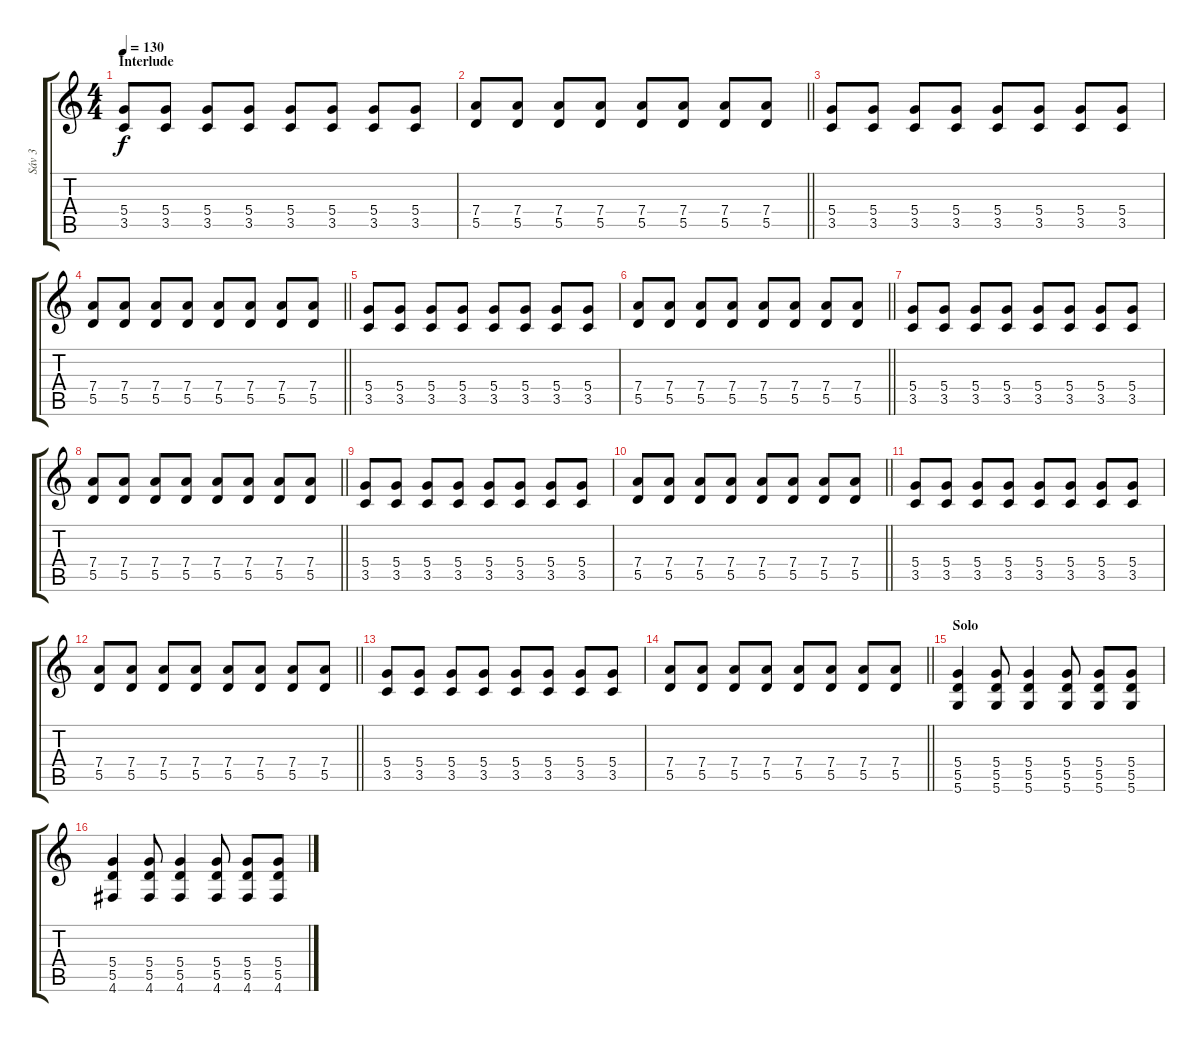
\track ("Sáv 3" "Sáv 3") {instrument acousticguitarsteel}
\staff {score tabs}
\tuning (E4 B3 G3 D3 A2 D2) {hide}
\ts (4 4)
\section ("" "Interlude")
\tempo 130
\clef g2
\ks c
(5.4 3.5).8{dy f} (5.4 3.5).8 (5.4 3.5).8 (5.4 3.5).8 (5.4 3.5).8 (5.4 3.5).8 (5.4 3.5).8 (5.4 3.5).8 |
\barLineRight lightlight
(7.4 5.5).8 (7.4 5.5).8 (7.4 5.5).8 (7.4 5.5).8 (7.4 5.5).8 (7.4 5.5).8 (7.4 5.5).8 (7.4 5.5).8 |
(5.4 3.5).8 (5.4 3.5).8 (5.4 3.5).8 (5.4 3.5).8 (5.4 3.5).8 (5.4 3.5).8 (5.4 3.5).8 (5.4 3.5).8 |
\barLineRight lightlight
(7.4 5.5).8 (7.4 5.5).8 (7.4 5.5).8 (7.4 5.5).8 (7.4 5.5).8 (7.4 5.5).8 (7.4 5.5).8 (7.4 5.5).8 |
(5.4 3.5).8 (5.4 3.5).8 (5.4 3.5).8 (5.4 3.5).8 (5.4 3.5).8 (5.4 3.5).8 (5.4 3.5).8 (5.4 3.5).8 |
\barLineRight lightlight
(7.4 5.5).8 (7.4 5.5).8 (7.4 5.5).8 (7.4 5.5).8 (7.4 5.5).8 (7.4 5.5).8 (7.4 5.5).8 (7.4 5.5).8 |
(5.4 3.5).8 (5.4 3.5).8 (5.4 3.5).8 (5.4 3.5).8 (5.4 3.5).8 (5.4 3.5).8 (5.4 3.5).8 (5.4 3.5).8 |
\barLineRight lightlight
(7.4 5.5).8 (7.4 5.5).8 (7.4 5.5).8 (7.4 5.5).8 (7.4 5.5).8 (7.4 5.5).8 (7.4 5.5).8 (7.4 5.5).8 |
(5.4 3.5).8 (5.4 3.5).8 (5.4 3.5).8 (5.4 3.5).8 (5.4 3.5).8 (5.4 3.5).8 (5.4 3.5).8 (5.4 3.5).8 |
\barLineRight lightlight
(7.4 5.5).8 (7.4 5.5).8 (7.4 5.5).8 (7.4 5.5).8 (7.4 5.5).8 (7.4 5.5).8 (7.4 5.5).8 (7.4 5.5).8 |
(5.4 3.5).8 (5.4 3.5).8 (5.4 3.5).8 (5.4 3.5).8 (5.4 3.5).8 (5.4 3.5).8 (5.4 3.5).8 (5.4 3.5).8 |
\barLineRight lightlight
(7.4 5.5).8 (7.4 5.5).8 (7.4 5.5).8 (7.4 5.5).8 (7.4 5.5).8 (7.4 5.5).8 (7.4 5.5).8 (7.4 5.5).8 |
(5.4 3.5).8 (5.4 3.5).8 (5.4 3.5).8 (5.4 3.5).8 (5.4 3.5).8 (5.4 3.5).8 (5.4 3.5).8 (5.4 3.5).8 |
\barLineRight lightlight
(7.4 5.5).8 (7.4 5.5).8 (7.4 5.5).8 (7.4 5.5).8 (7.4 5.5).8 (7.4 5.5).8 (7.4 5.5).8 (7.4 5.5).8 |
\section ("" "Solo")
(5.4 5.5 5.6).4 (5.4 5.5 5.6).8 (5.4 5.5 5.6).4 (5.4 5.5 5.6).8 (5.4 5.5 5.6).8 (5.4 5.5 5.6).8 |
(5.4 5.5 4.6).4 (5.4 5.5 4.6).8 (5.4 5.5 4.6).4 (5.4 5.5 4.6).8 (5.4 5.5 4.6).8 (5.4 5.5 4.6).8
